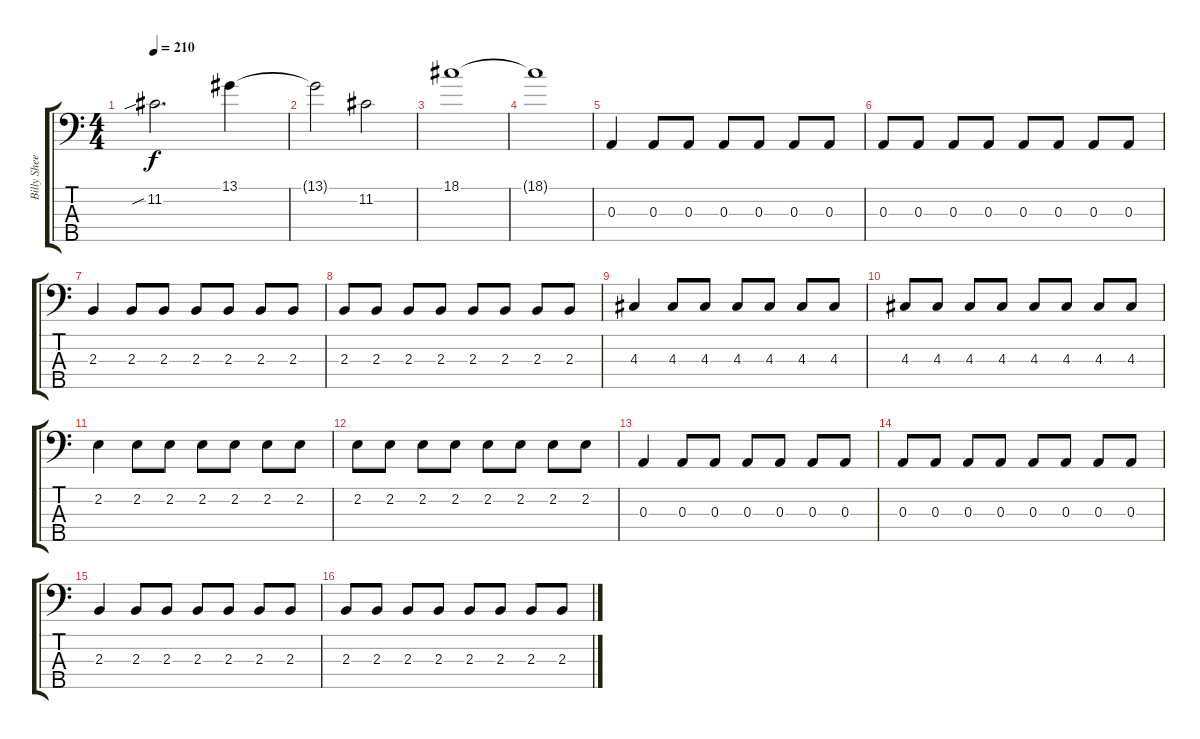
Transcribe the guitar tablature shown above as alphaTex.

\track ("Billy Sheehan" "Billy Shee") {instrument electricbassfinger}
\staff {score tabs}
\tuning (G2 D2 A1 E1 B0) {hide}
\ts (4 4)
\tempo 210
\clef f4
\ks c
11.2{sib}.2{d dy f} 13.1.4 |
13.1{t}.2 11.2.2 |
18.1.1 |
18.1{t}.1 |
0.3.4 0.3.8 0.3.8 0.3.8 0.3.8 0.3.8 0.3.8 |
0.3.8 0.3.8 0.3.8 0.3.8 0.3.8 0.3.8 0.3.8 0.3.8 |
2.3.4 2.3.8 2.3.8 2.3.8 2.3.8 2.3.8 2.3.8 |
2.3.8 2.3.8 2.3.8 2.3.8 2.3.8 2.3.8 2.3.8 2.3.8 |
4.3.4 4.3.8 4.3.8 4.3.8 4.3.8 4.3.8 4.3.8 |
4.3.8 4.3.8 4.3.8 4.3.8 4.3.8 4.3.8 4.3.8 4.3.8 |
2.2.4 2.2.8 2.2.8 2.2.8 2.2.8 2.2.8 2.2.8 |
2.2.8 2.2.8 2.2.8 2.2.8 2.2.8 2.2.8 2.2.8 2.2.8 |
0.3.4 0.3.8 0.3.8 0.3.8 0.3.8 0.3.8 0.3.8 |
0.3.8 0.3.8 0.3.8 0.3.8 0.3.8 0.3.8 0.3.8 0.3.8 |
2.3.4 2.3.8 2.3.8 2.3.8 2.3.8 2.3.8 2.3.8 |
2.3.8 2.3.8 2.3.8 2.3.8 2.3.8 2.3.8 2.3.8 2.3.8
